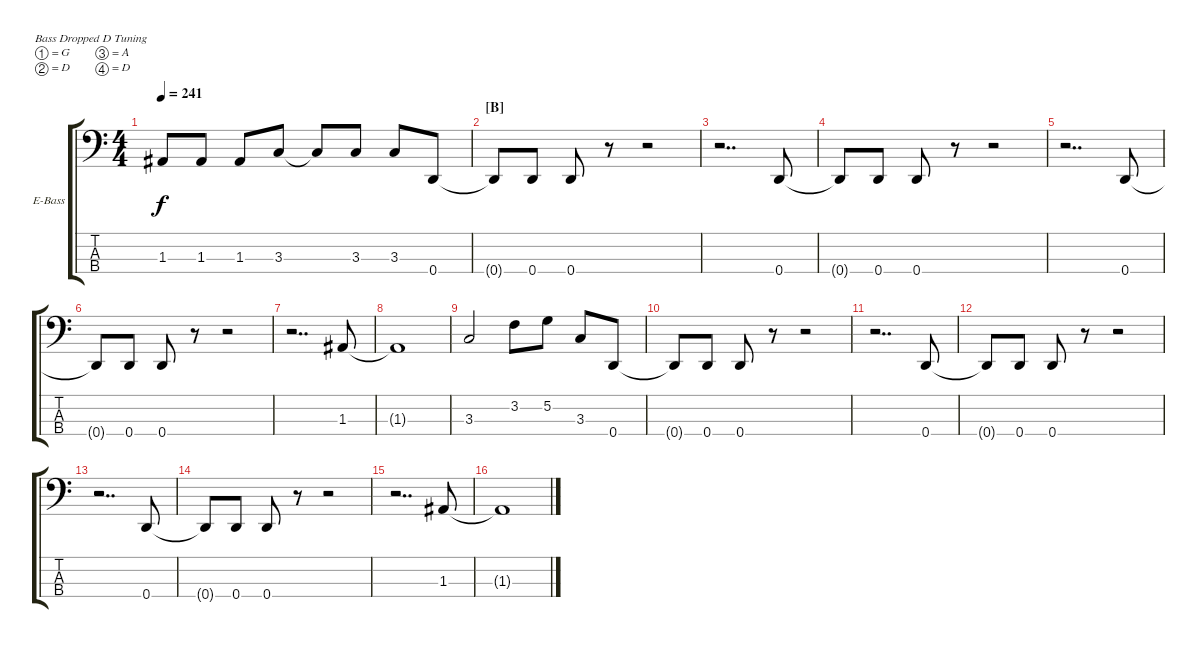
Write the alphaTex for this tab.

\defaultSystemsLayout 4
\bracketExtendMode groupsimilarinstruments
\firstSystemTrackNameOrientation horizontal
\otherSystemsTrackNameOrientation horizontal
\track ("Electric Bass (Pick)" "E-Bass") {instrument electricbassfinger}
\staff {score tabs}
\tuning (G2 D2 A1 D1)
\ts (4 4)
\tempo 241
\clef f4
\ks c
1.3{t}.8{dy f} 1.3.8 1.3.8 3.3.8 3.3{t}.8 3.3.8 3.3.8 0.4.8 |
\section ("B" "")
0.4{t}.8 0.4.8 0.4.8 r.8 r.2 |
r.2{dd} 0.4.8 |
0.4{t}.8 0.4.8 0.4.8 r.8 r.2 |
r.2{dd} 0.4.8 |
0.4{t}.8 0.4.8 0.4.8 r.8 r.2 |
r.2{dd} 1.3.8 |
1.3{t}.1 |
3.3.2 3.2.8 5.2.8 3.3.8 0.4.8 |
0.4{t}.8 0.4.8 0.4.8 r.8 r.2 |
r.2{dd} 0.4.8 |
0.4{t}.8 0.4.8 0.4.8 r.8 r.2 |
r.2{dd} 0.4.8 |
0.4{t}.8 0.4.8 0.4.8 r.8 r.2 |
r.2{dd} 1.3.8 |
1.3{t}.1
